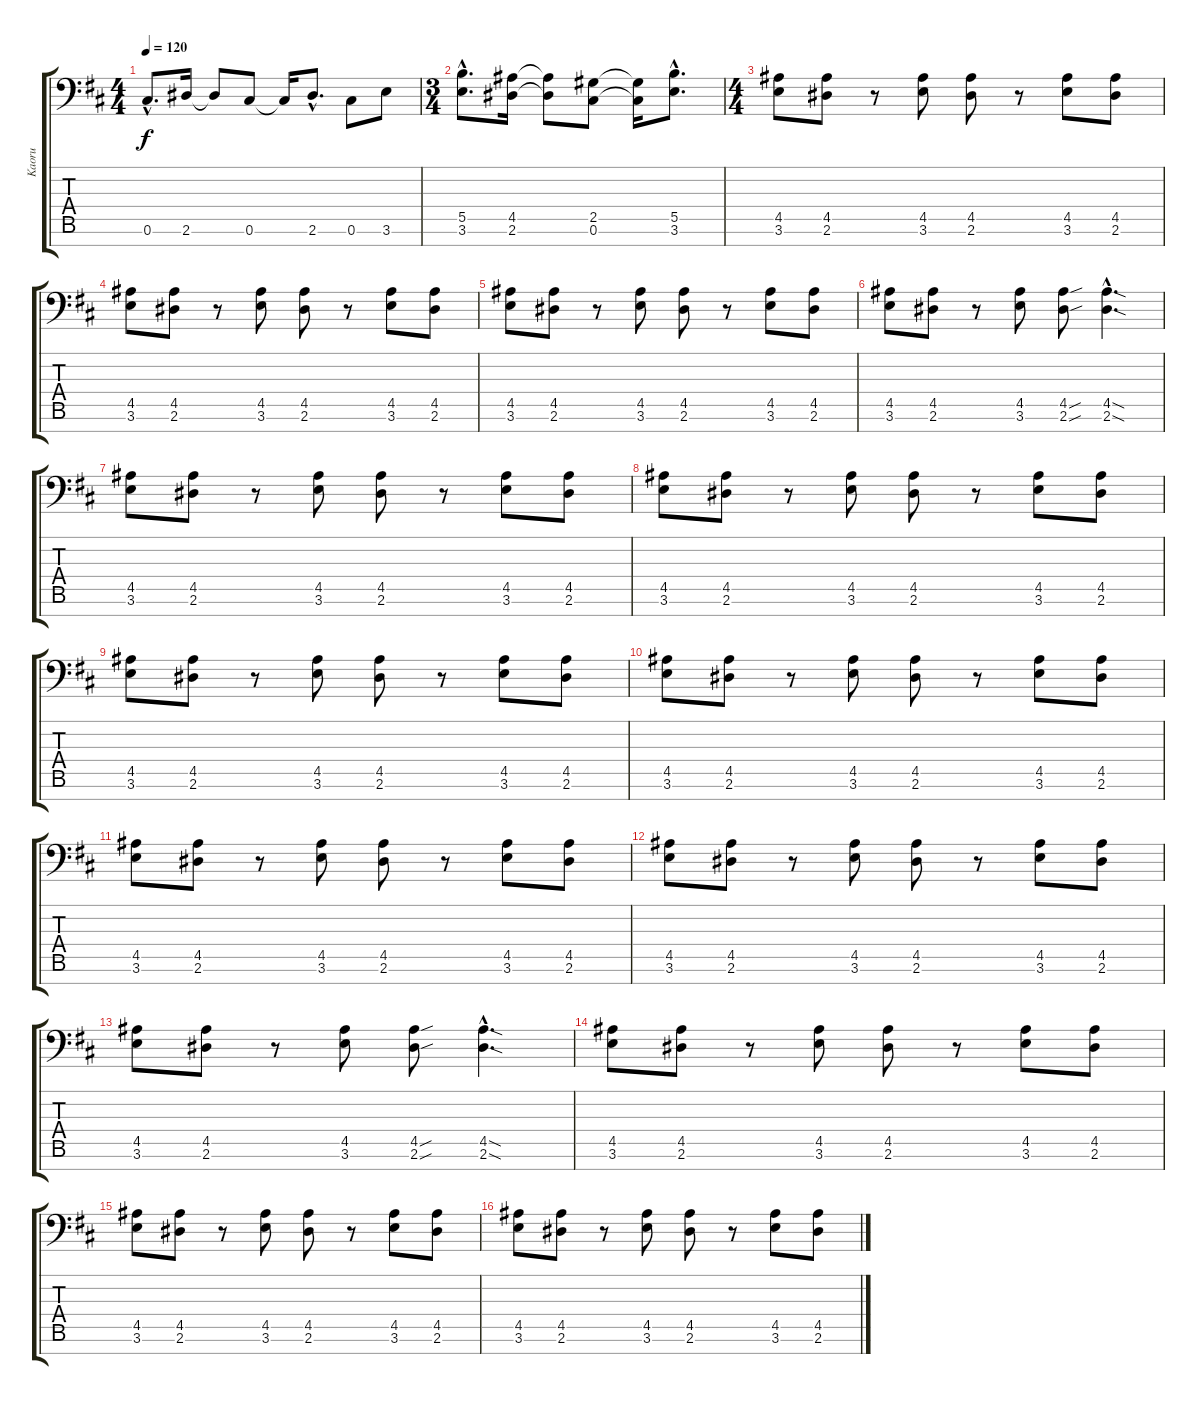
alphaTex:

\track ("Kaoru" "Kaoru") {instrument distortionguitar}
\staff {score tabs}
\tuning (Db4 Ab3 E3 B2 Gb2 Db2 Ab1) {hide}
\ts (4 4)
\tempo 120
\clef f4
\ks bminor
0.6{hac}.8{d dy f} 2.6.16 2.6{t}.8 0.6.8 0.6{t}.16 2.6{hac}.8{d} 0.6.8 3.6.8 |
\ts (3 4)
(5.5{hac} 3.6{hac}).8{d} (4.5 2.6).16 (4.5{t} 2.6{t}).8 (2.5 0.6).8 (2.5{t} 0.6{t}).16 (5.5{hac} 3.6{hac}).8{d} |
\ts (4 4)
(4.5 3.6).8 (4.5 2.6).8 r.8 (4.5 3.6).8 (4.5 2.6).8 r.8 (4.5 3.6).8 (4.5 2.6).8 |
(4.5 3.6).8 (4.5 2.6).8 r.8 (4.5 3.6).8 (4.5 2.6).8 r.8 (4.5 3.6).8 (4.5 2.6).8 |
(4.5 3.6).8 (4.5 2.6).8 r.8 (4.5 3.6).8 (4.5 2.6).8 r.8 (4.5 3.6).8 (4.5 2.6).8 |
(4.5 3.6).8 (4.5 2.6).8 r.8 (4.5 3.6).8 (4.5{sou} 2.6{sou}).8 (4.5{sod hac} 2.6{sod hac}).4{d} |
(4.5 3.6).8 (4.5 2.6).8 r.8 (4.5 3.6).8 (4.5 2.6).8 r.8 (4.5 3.6).8 (4.5 2.6).8 |
(4.5 3.6).8 (4.5 2.6).8 r.8 (4.5 3.6).8 (4.5 2.6).8 r.8 (4.5 3.6).8 (4.5 2.6).8 |
(4.5 3.6).8 (4.5 2.6).8 r.8 (4.5 3.6).8 (4.5 2.6).8 r.8 (4.5 3.6).8 (4.5 2.6).8 |
(4.5 3.6).8 (4.5 2.6).8 r.8 (4.5 3.6).8 (4.5 2.6).8 r.8 (4.5 3.6).8 (4.5 2.6).8 |
(4.5 3.6).8 (4.5 2.6).8 r.8 (4.5 3.6).8 (4.5 2.6).8 r.8 (4.5 3.6).8 (4.5 2.6).8 |
(4.5 3.6).8 (4.5 2.6).8 r.8 (4.5 3.6).8 (4.5 2.6).8 r.8 (4.5 3.6).8 (4.5 2.6).8 |
(4.5 3.6).8 (4.5 2.6).8 r.8 (4.5 3.6).8 (4.5{sou} 2.6{sou}).8 (4.5{sod hac} 2.6{sod hac}).4{d} |
(4.5 3.6).8 (4.5 2.6).8 r.8 (4.5 3.6).8 (4.5 2.6).8 r.8 (4.5 3.6).8 (4.5 2.6).8 |
(4.5 3.6).8 (4.5 2.6).8 r.8 (4.5 3.6).8 (4.5 2.6).8 r.8 (4.5 3.6).8 (4.5 2.6).8 |
(4.5 3.6).8 (4.5 2.6).8 r.8 (4.5 3.6).8 (4.5 2.6).8 r.8 (4.5 3.6).8 (4.5 2.6).8
